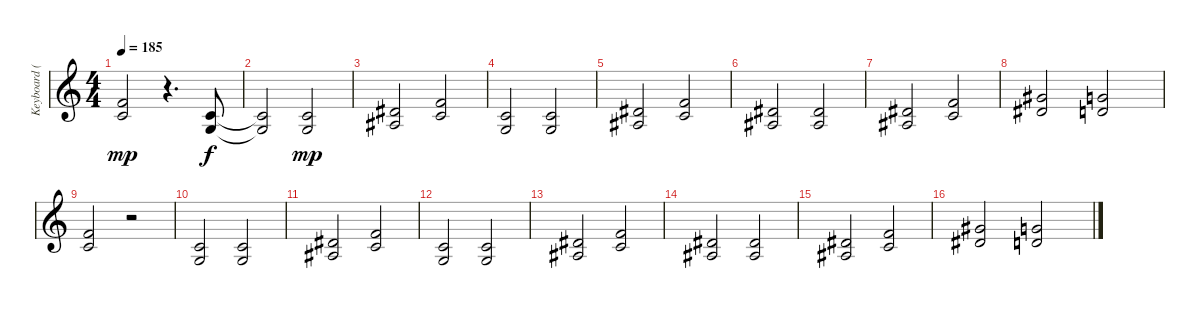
\track ("Keyboard (Michael Money)" "Keyboard (") {instrument synthstrings1}
\staff {score}
\tuning (D4 A3 F3 C3 G2 C2) {hide}
\ts (4 4)
\tempo 185
\clef g2
\ks c
(12.3 12.4).2{dy mp} r.4{d} (7.3 7.4).8{dy f} |
(7.3{t} 7.4{t}).2 (7.3 7.4).2{dy mp} |
(10.3 10.4).2 (12.3 12.4).2 |
(7.3 7.4).2 (7.3 7.4).2 |
(10.3 10.4).2 (12.3 12.4).2 |
(10.3 10.4).2 (10.3 10.4).2 |
(10.3 10.4).2 (12.3 12.4).2 |
(15.3 15.4).2 (14.3 14.4).2 |
(12.3 12.4).2 r.2 |
(7.3 7.4).2 (7.3 7.4).2 |
(10.3 10.4).2 (12.3 12.4).2 |
(7.3 7.4).2 (7.3 7.4).2 |
(10.3 10.4).2 (12.3 12.4).2 |
(10.3 10.4).2 (10.3 10.4).2 |
(10.3 10.4).2 (12.3 12.4).2 |
(15.3 15.4).2 (14.3 14.4).2
